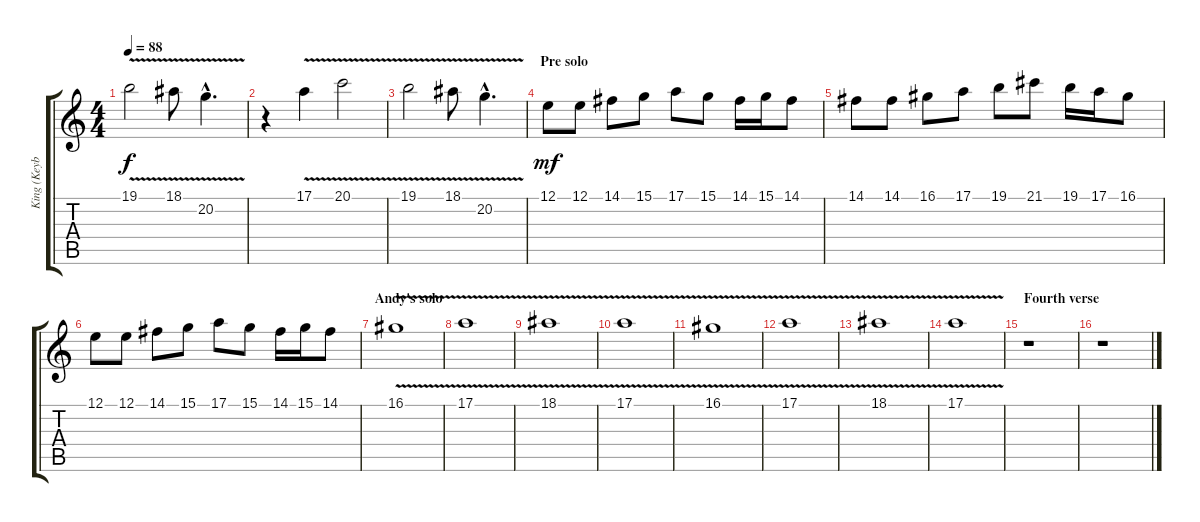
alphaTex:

\track ("King (KeybMid)" "King (Keyb") {instrument stringensemble1}
\staff {score tabs}
\tuning (E4 B3 G3 D3 A2 E2) {hide}
\ts (4 4)
\tempo 88
\clef g2
\ks c
19.1{v}.2{dy f} 18.1{v}.8 20.2{v hac}.4{d} |
r.4 17.1{v}.4 20.1{v}.2 |
19.1{v}.2 18.1{v}.8 20.2{v hac}.4{d} |
\section ("" "Pre solo")
12.1.8{dy mf} 12.1.8 14.1.8 15.1.8 17.1.8 15.1.8 14.1.16 15.1.16 14.1.8 |
14.1.8 14.1.8 16.1.8 17.1.8 19.1.8 21.1.8 19.1.16 17.1.16 16.1.8 |
12.1.8 12.1.8 14.1.8 15.1.8 17.1.8 15.1.8 14.1.16 15.1.16 14.1.8 |
\section ("" "Andy's solo")
16.1{v}.1 |
17.1{v}.1 |
18.1{v}.1 |
17.1{v}.1 |
16.1{v}.1 |
17.1{v}.1 |
18.1{v}.1 |
17.1{v}.1 |
\section ("" "Fourth verse")
r.1 |
r.1
